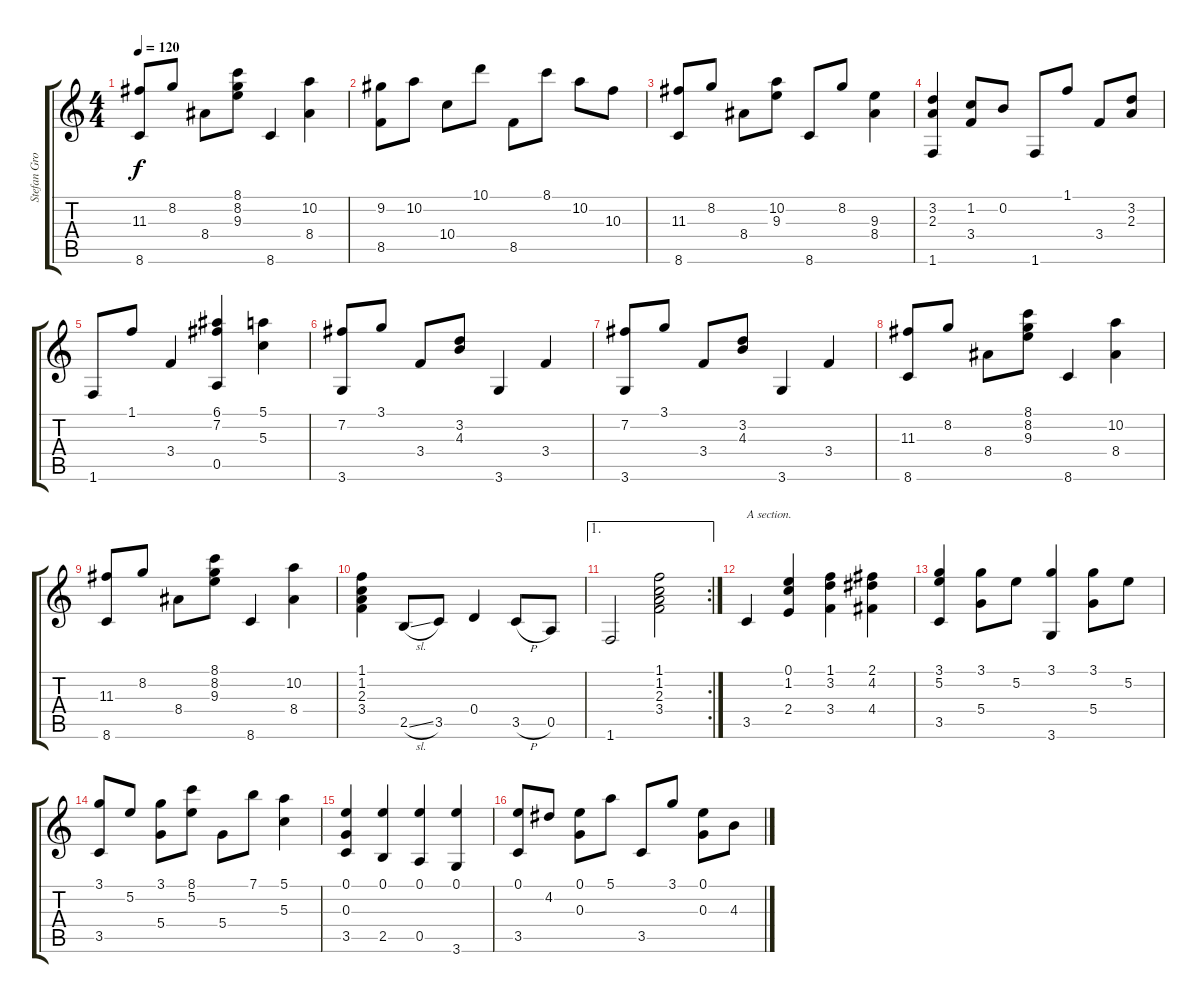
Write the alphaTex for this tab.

\track ("Stefan Grossman" "Stefan Gro") {instrument acousticguitarnylon}
\staff {score tabs}
\tuning (E4 B3 G3 D3 A2 E2) {hide}
\ts (4 4)
\tempo 120
\clef g2
\ks c
(11.3 8.6).8{dy f} 8.2.8 8.4.8 (8.1 8.2 9.3).8 8.6.4 (10.2 8.4).4 |
(9.2 8.5).8 10.2.8 10.4.8 10.1.8 8.5.8 8.1.8 10.2.8 10.3.8 |
(11.3 8.6).8 8.2.8 8.4.8 (10.2 9.3).8 8.6.8 8.2.8 (9.3 8.4).4 |
(3.2 2.3 1.6).4 (1.2 3.4).8 0.2.8 1.6.8 1.1.8 3.4.8 (3.2 2.3).8 |
1.6.8 1.1.8 3.4.4 (6.1 7.2 0.5).4 (5.1 5.3).4 |
(7.2 3.6).8 3.1.8 3.4.8 (3.2 4.3).8 3.6.4 3.4.4 |
(7.2 3.6).8 3.1.8 3.4.8 (3.2 4.3).8 3.6.4 3.4.4 |
(11.3 8.6).8 8.2.8 8.4.8 (8.1 8.2 9.3).8 8.6.4 (10.2 8.4).4 |
(11.3 8.6).8 8.2.8 8.4.8 (8.1 8.2 9.3).8 8.6.4 (10.2 8.4).4 |
(1.1 1.2 2.3 3.4).4 2.5{sl}.8 3.5.8 0.4.4 3.5{h}.8 0.5.8 |
\ae 1
\rc 2
1.6.2 (1.1 1.2 2.3 3.4).2 |
3.5.4{txt "A section."} (0.1 1.2 2.4).4 (1.1 3.2 3.4).4 (2.1 4.2 4.4).4 |
(3.1 5.2 3.5).4 (3.1 5.4).8 5.2.8 (3.1 3.6).4 (3.1 5.4).8 5.2.8 |
(3.1 3.5).8 5.2.8 (3.1 5.4).8 (8.1 5.2).8 5.4.8 7.1.8 (5.1 5.3).4 |
(0.1 0.3 3.5).4 (0.1 2.5).4 (0.1 0.5).4 (0.1 3.6).4 |
(0.1 3.5).8 4.2.8 (0.1 0.3).8 5.1.8 3.5.8 3.1.8 (0.1 0.3).8 4.3.8
